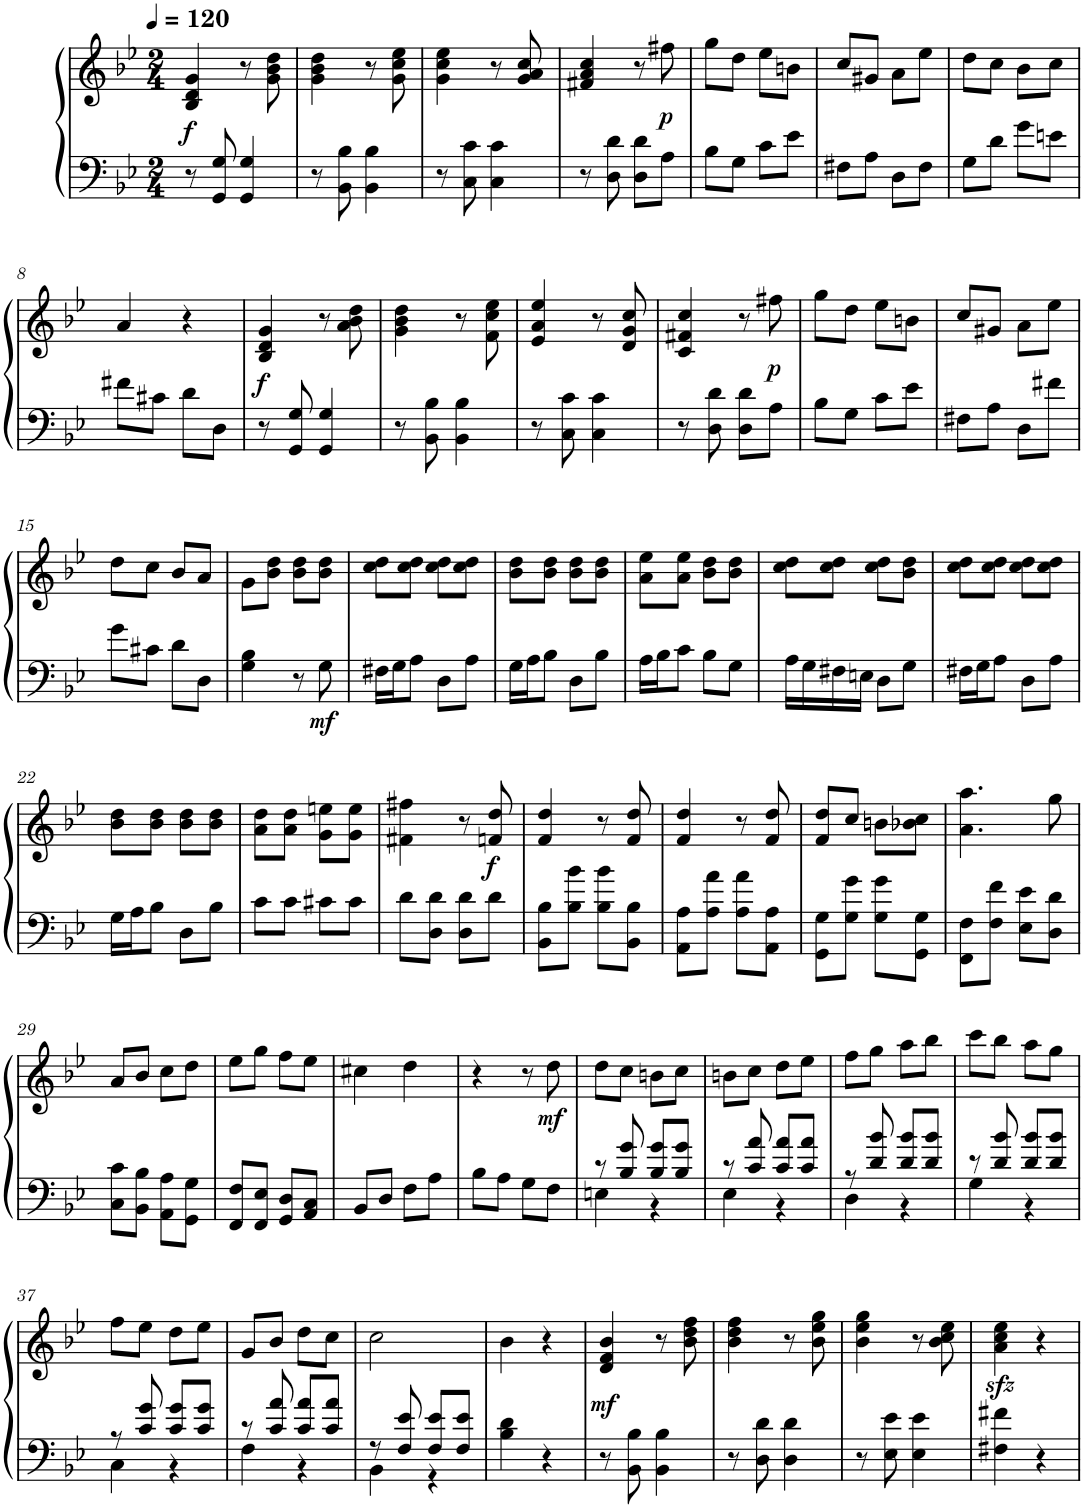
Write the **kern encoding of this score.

**kern	**kern	**dynam
*part1	*part1	*part1
*staff2	*staff1	*staff1/2
*I"Piano	*	*
*I'Pno	*	*
*clefF4	*clefG2	*
*k[b-e-]	*k[b-e-]	*
*M2/4	*M2/4	*
*MM120	*MM120	*
=1	=1	=1
!	!	!LO:DY:b
8r	4B-/ 4d/ 4g/	f
8GG/ 8G/	.	.
4GG/ 4G/	8r	.
.	8g\ 8b-\ 8dd\	.
=2	=2	=2
8r	4g\ 4b-\ 4dd\	.
8BB-\ 8B-\	.	.
4BB-\ 4B-\	8r	.
.	8g\ 8cc\ 8ee-\	.
=3	=3	=3
8r	4g\ 4cc\ 4ee-\	.
8C\ 8c\	.	.
4C\ 4c\	8r	.
.	8g/ 8a/ 8cc/	.
=4	=4	=4
8r	4f#X/ 4a/ 4cc/	.
8D\ 8d\	.	.
8D\ 8d\L	8r	.
!	!	!LO:DY:b
8A\J	8ff#X\	p
=5	=5	=5
8B-\L	8gg\L	.
8G\J	8dd\J	.
8c\L	8ee-\L	.
8e-\J	8bn\J	.
=6	=6	=6
8F#X\L	8cc/L	.
8A\J	8g#X/J	.
8D\L	8a\L	.
8F#\J	8ee-\J	.
=7	=7	=7
8G\L	8dd\L	.
8d\J	8cc\J	.
8g\L	8b-\L	.
8en\J	8cc\J	.
!!LO:LB:g=z
=8	=8	=8
8f#X\L	4a/	.
8c#X\J	.	.
8d\L	4r	.
8D\J	.	.
=9	=9	=9
!	!	!LO:DY:b
8r	4B-/ 4d/ 4g/	f
8GG/ 8G/	.	.
4GG/ 4G/	8r	.
.	8a\ 8b-\ 8dd\	.
=10	=10	=10
8r	4g\ 4b-\ 4dd\	.
8BB-\ 8B-\	.	.
4BB-\ 4B-\	8r	.
.	8f\ 8cc\ 8ee-\	.
=11	=11	=11
8r	4e-/ 4a/ 4ee-/	.
8C\ 8c\	.	.
4C\ 4c\	8r	.
.	8d/ 8g/ 8cc/	.
=12	=12	=12
8r	4c/ 4f#X/ 4cc/	.
8D\ 8d\	.	.
8D\ 8d\L	8r	.
!	!	!LO:DY:b
8A\J	8ff#X\	p
=13	=13	=13
8B-\L	8gg\L	.
8G\J	8dd\J	.
8c\L	8ee-\L	.
8e-\J	8bn\J	.
=14	=14	=14
8F#X\L	8cc/L	.
8A\J	8g#X/J	.
8D\L	8a\L	.
8f#X\J	8ee-\J	.
!!LO:LB:g=z
=15	=15	=15
8g\L	8dd\L	.
8c#X\J	8cc\J	.
8d\L	8b-/L	.
8D\J	8a/J	.
=16	=16	=16
4G\ 4B-\	8g\L	.
.	8b-\ 8dd\J	.
8r	8b-\ 8dd\L	.
!	!	!LO:DY:b=2
8G\	8b-\ 8dd\J	mf
=17	=17	=17
16F#X\LL	8cc\ 8dd\L	.
16G\J	.	.
8A\J	8cc\ 8dd\J	.
8D\L	8cc\ 8dd\L	.
8A\J	8cc\ 8dd\J	.
=18	=18	=18
16G\LL	8b-\ 8dd\L	.
16A\J	.	.
8B-\J	8b-\ 8dd\J	.
8D\L	8b-\ 8dd\L	.
8B-\J	8b-\ 8dd\J	.
=19	=19	=19
16A\LL	8a\ 8ee-\L	.
16B-\J	.	.
8c\J	8a\ 8ee-\J	.
8B-\L	8b-\ 8dd\L	.
8G\J	8b-\ 8dd\J	.
=20	=20	=20
16A\LL	8cc\ 8dd\L	.
16G\	.	.
16F#X\	8cc\ 8dd\J	.
16En\JJ	.	.
8D\L	8cc\ 8dd\L	.
8G\J	8b-\ 8dd\J	.
=21	=21	=21
16F#X\LL	8cc\ 8dd\L	.
16G\J	.	.
8A\J	8cc\ 8dd\J	.
8D\L	8cc\ 8dd\L	.
8A\J	8cc\ 8dd\J	.
!!LO:LB:g=z
=22	=22	=22
16G\LL	8b-\ 8dd\L	.
16A\J	.	.
8B-\J	8b-\ 8dd\J	.
8D\L	8b-\ 8dd\L	.
8B-\J	8b-\ 8dd\J	.
=23	=23	=23
8c\L	8a\ 8dd\L	.
8c\J	8a\ 8dd\J	.
8c#X\L	8g\ 8een\L	.
8c#\J	8g\ 8ee\J	.
=24	=24	=24
8d\L	4f#X\ 4ff#X\	.
8D\ 8d\J	.	.
8D\ 8d\L	8r	.
!	!	!LO:DY:b
8d\J	8fn/ 8dd/	f
=25	=25	=25
8BB-\ 8B-\L	4f/ 4dd/	.
8B-\ 8b-\J	.	.
8B-\ 8b-\L	8r	.
8BB-\ 8B-\J	8f/ 8dd/	.
=26	=26	=26
8AA\ 8A\L	4f/ 4dd/	.
8A\ 8a\J	.	.
8A\ 8a\L	8r	.
8AA\ 8A\J	8f/ 8dd/	.
=27	=27	=27
8GG\ 8G\L	8f/ 8dd/L	.
8G\ 8g\J	8cc/J	.
8G\ 8g\L	8bn\L	.
8GG\ 8G\J	8b-X\ 8cc\J	.
=28	=28	=28
8FF\ 8F\L	4.a\ 4.aa\	.
8F\ 8f\J	.	.
8E-\ 8e-\L	.	.
8D\ 8d\J	8gg\	.
!!LO:LB:g=z
=29	=29	=29
8C\ 8c\L	8a/L	.
8BB-\ 8B-\J	8b-/J	.
8AA\ 8A\L	8cc\L	.
8GG\ 8G\J	8dd\J	.
=30	=30	=30
8FF/ 8F/L	8ee-\L	.
8FF/ 8E-/J	8gg\J	.
8GG/ 8D/L	8ff\L	.
8AA/ 8C/J	8ee-\J	.
=31	=31	=31
8BB-/L	4cc#X\	.
8D/J	.	.
8F\L	4dd\	.
8A\J	.	.
=32	=32	=32
8B-\L	4r	.
8A\J	.	.
8G\L	8r	.
!	!	!LO:DY:b
8F\J	8dd\	mf
=33	=33	=33
*^	*	*
8r	4En\	8dd\L	.
8B-/ 8g/	.	8cc\J	.
8B-/ 8g/L	4r	8bn\L	.
8B-/ 8g/J	.	8cc\J	.
=34	=34	=34	=34
8r	4E-\	8bn\L	.
8c/ 8a/	.	8cc\J	.
8c/ 8a/L	4r	8dd\L	.
8c/ 8a/J	.	8ee-\J	.
=35	=35	=35	=35
8r	4D\	8ff\L	.
8d/ 8b-/	.	8gg\J	.
8d/ 8b-/L	4r	8aa\L	.
8d/ 8b-/J	.	8bb-\J	.
=36	=36	=36	=36
8r	4G\	8ccc\L	.
8d/ 8b-/	.	8bb-\J	.
8d/ 8b-/L	4r	8aa\L	.
8d/ 8b-/J	.	8gg\J	.
!!LO:LB:g=z
=37	=37	=37	=37
8r	4C\	8ff\L	.
8c/ 8g/	.	8ee-\J	.
8c/ 8g/L	4r	8dd\L	.
8c/ 8g/J	.	8ee-\J	.
=38	=38	=38	=38
8r	4F\	8g/L	.
8c/ 8a/	.	8b-/J	.
8c/ 8a/L	4r	8dd\L	.
8c/ 8a/J	.	8cc\J	.
=39	=39	=39	=39
8r	4BB-\	2cc\	.
8F/ 8e-/	.	.	.
8F/ 8e-/L	4r	.	.
8F/ 8e-/J	.	.	.
*v	*v	*	*
=40	=40	=40
4B-\ 4d\	4b-\	.
4r	4r	.
=41	=41	=41
!	!	!LO:DY:b
8r	4d/ 4f/ 4b-/	mf
8BB-\ 8B-\	.	.
4BB-\ 4B-\	8r	.
.	8b-\ 8dd\ 8ff\	.
=42	=42	=42
8r	4b-\ 4dd\ 4ff\	.
8D\ 8d\	.	.
4D\ 4d\	8r	.
.	8b-\ 8ee-\ 8gg\	.
=43	=43	=43
8r	4b-\ 4ee-\ 4gg\	.
8E-\ 8e-\	.	.
4E-\ 4e-\	8r	.
.	8b-\ 8cc\ 8ee-\	.
=44	=44	=44
4F#X\ 4f#X\	4a\zz< 4cc\zz< 4ee-\zz<	.
4r	4r	.
=	=	=
*-	*-	*-
